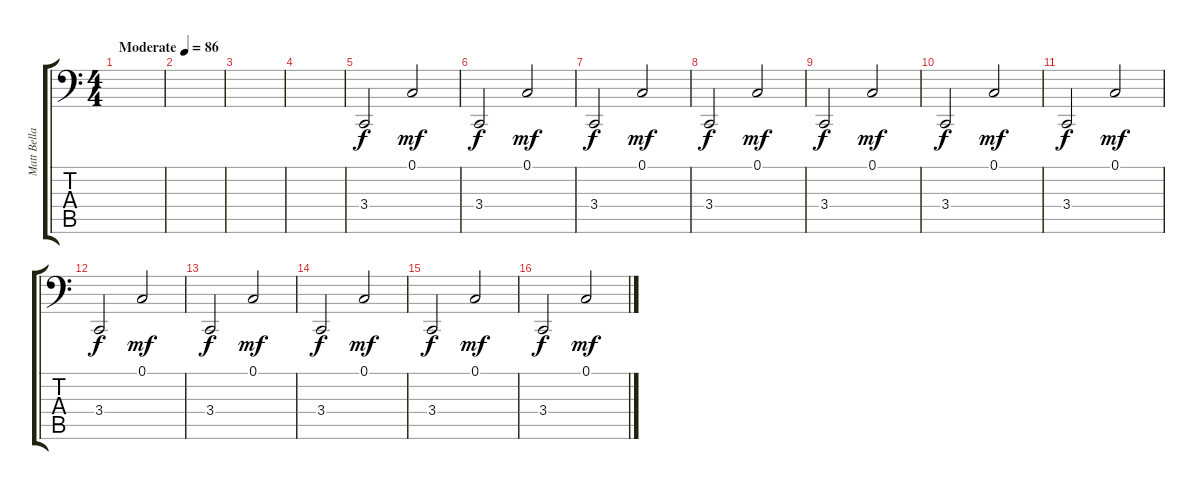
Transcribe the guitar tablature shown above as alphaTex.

\track ("Matt Bellamy" "Matt Bella") {instrument acousticgrandpiano}
\staff {score tabs}
\tuning (C3 G2 D2 A1 E1 B0) {hide}
\ts (4 4)
\tempo (86 "Moderate")
\clef f4
\ks c
|
|
|
|
3.4.2 0.1.2{dy mf} |
3.4.2{dy f} 0.1.2{dy mf} |
3.4.2{dy f} 0.1.2{dy mf} |
3.4.2{dy f} 0.1.2{dy mf} |
3.4.2{dy f} 0.1.2{dy mf} |
3.4.2{dy f} 0.1.2{dy mf} |
3.4.2{dy f} 0.1.2{dy mf} |
3.4.2{dy f} 0.1.2{dy mf} |
3.4.2{dy f} 0.1.2{dy mf} |
3.4.2{dy f} 0.1.2{dy mf} |
3.4.2{dy f} 0.1.2{dy mf} |
3.4.2{dy f} 0.1.2{dy mf}
